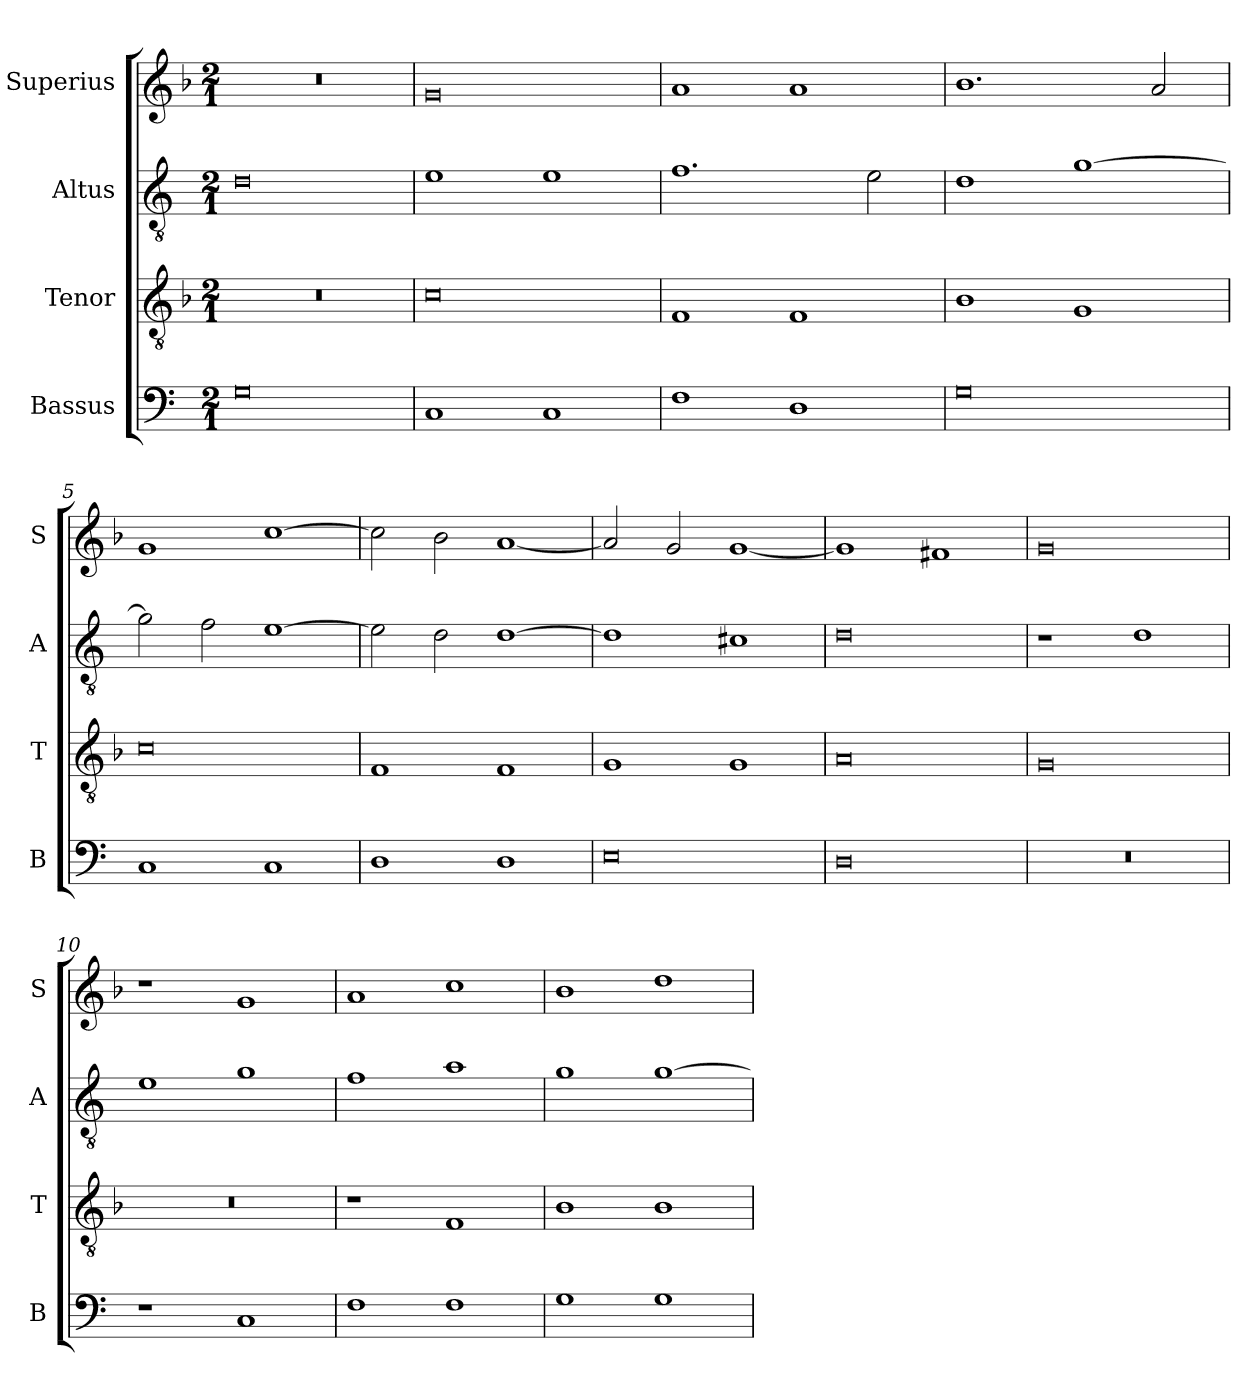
**kern	**kern	**kern	**kern
*part4	*part3	*part2	*part1
*staff4	*staff3	*staff2	*staff1
*I"Bassus	*I"Tenor	*I"Altus	*I"Superius
*I'B	*I'T	*I'A	*I'S
*clefF4	*clefGv2	*clefGv2	*clefG2
*k[]	*k[b-]	*k[]	*k[b-]
*M2/1	*M2/1	*M2/1	*M2/1
=1	=1	=1	=1
0G	0r	0d	0r
=2	=2	=2	=2
1C	0c	1e	0g
1C	.	1e	.
=3	=3	=3	=3
1F	1F	1.f	1a
1D	1F	.	1a
.	.	2e\	.
=4	=4	=4	=4
0G	1B-	1d	1.b-
.	1G	[1g	.
.	.	.	2a/
=5	=5	=5	=5
1C	0c	2g\]	1g
.	.	2f\	.
1C	.	[1e	[1cc
=6	=6	=6	=6
1D	1F	2e\]	2cc\]
.	.	2d\	2b-\
1D	1F	[1d	[1a
=7	=7	=7	=7
0E	1G	1d]	2a/]
.	.	.	2g/
.	1G	1c#X	[1g
=8	=8	=8	=8
0D	0A	0d	1g]
.	.	.	1f#X
=9	=9	=9	=9
0r	0G	1r	0g
.	.	1d	.
=10	=10	=10	=10
1r	0r	1e	1r
1C	.	1g	1g
=11	=11	=11	=11
1F	1r	1f	1a
1F	1F	1a	1cc
=12	=12	=12	=12
1G	1B-	1g	1b-
1G	1B-	[1g	1dd
=	=	=	=
*-	*-	*-	*-
